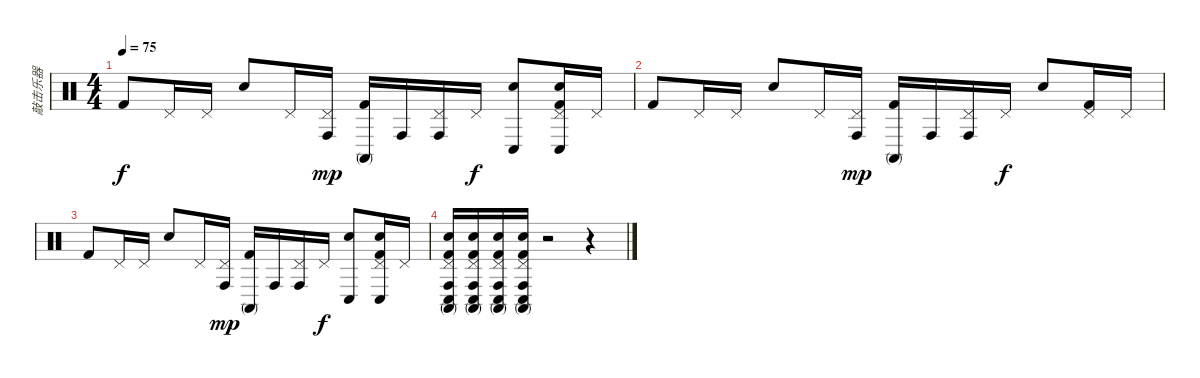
\track ("敲击乐器" "敲击乐器") {instrument percussion}
\staff {score}
\articulation defaults
\ts (4 4)
\tempo 75
\clef neutral
\ks c "Kick (hit) 2".8{dy f} "Pedal Hi-Hat (hit)".16 "Pedal Hi-Hat (hit)".16 "Snare (hit) 2".8 "Pedal Hi-Hat (hit)".16
("Pedal Hi-Hat (hit)" "Conga high (hit)").16{dy mp} ("Conga high (mute)" "Kick (hit) 2").16 "Conga high (hit)".16 ("Pedal Hi-Hat (hit)" "Conga high (hit)").16 "Pedal Hi-Hat (hit)".16{dy f} ("Snare (hit) 2" "Conga low (hit)").8 ("Pedal Hi-Hat (hit)" "Snare (hit) 2" "Conga low (hit)" "Kick (hit) 2").16 "Pedal Hi-Hat (hit)".16 |
"Kick (hit) 2".8 "Pedal Hi-Hat (hit)".16 "Pedal Hi-Hat (hit)".16 "Snare (hit) 2".8 "Pedal Hi-Hat (hit)".16 ("Pedal Hi-Hat (hit)" "Conga high (hit)").16{dy mp} ("Conga high (mute)" "Kick (hit) 2").16 "Conga high (hit)".16 ("Pedal Hi-Hat (hit)" "Conga high (hit)").16 "Pedal Hi-Hat (hit)".16{dy f} "Snare (hit) 2".8 ("Pedal Hi-Hat (hit)" "Kick (hit) 2").16 "Pedal Hi-Hat (hit)".16 |
"Kick (hit) 2".8 "Pedal Hi-Hat (hit)".16 "Pedal Hi-Hat (hit)".16 "Snare (hit) 2".8 "Pedal Hi-Hat (hit)".16 ("Pedal Hi-Hat (hit)" "Conga high (hit)").16{dy mp} ("Conga high (mute)" "Kick (hit) 2").16 "Conga high (hit)".16 ("Pedal Hi-Hat (hit)" "Conga high (hit)").16 "Pedal Hi-Hat (hit)".16{dy f} ("Snare (hit) 2" "Conga low (hit)").8 ("Pedal Hi-Hat (hit)" "Snare (hit) 2" "Conga low (hit)" "Kick (hit) 2").16 "Pedal Hi-Hat (hit)".16 |
("Pedal Hi-Hat (hit)" "Snare (hit) 2" "Conga low (hit)" "Conga high (mute)" "Conga high (hit)" "Kick (hit) 2").16 ("Pedal Hi-Hat (hit)" "Snare (hit) 2" "Conga low (hit)" "Conga high (mute)" "Conga high (hit)" "Kick (hit) 2").16 ("Pedal Hi-Hat (hit)" "Snare (hit) 2" "Conga low (hit)" "Conga high (mute)" "Conga high (hit)" "Kick (hit) 2").16 ("Pedal Hi-Hat (hit)" "Snare (hit) 2" "Conga low (hit)" "Conga high (mute)" "Conga high (hit)" "Kick (hit) 2").16 r.2 r.4
